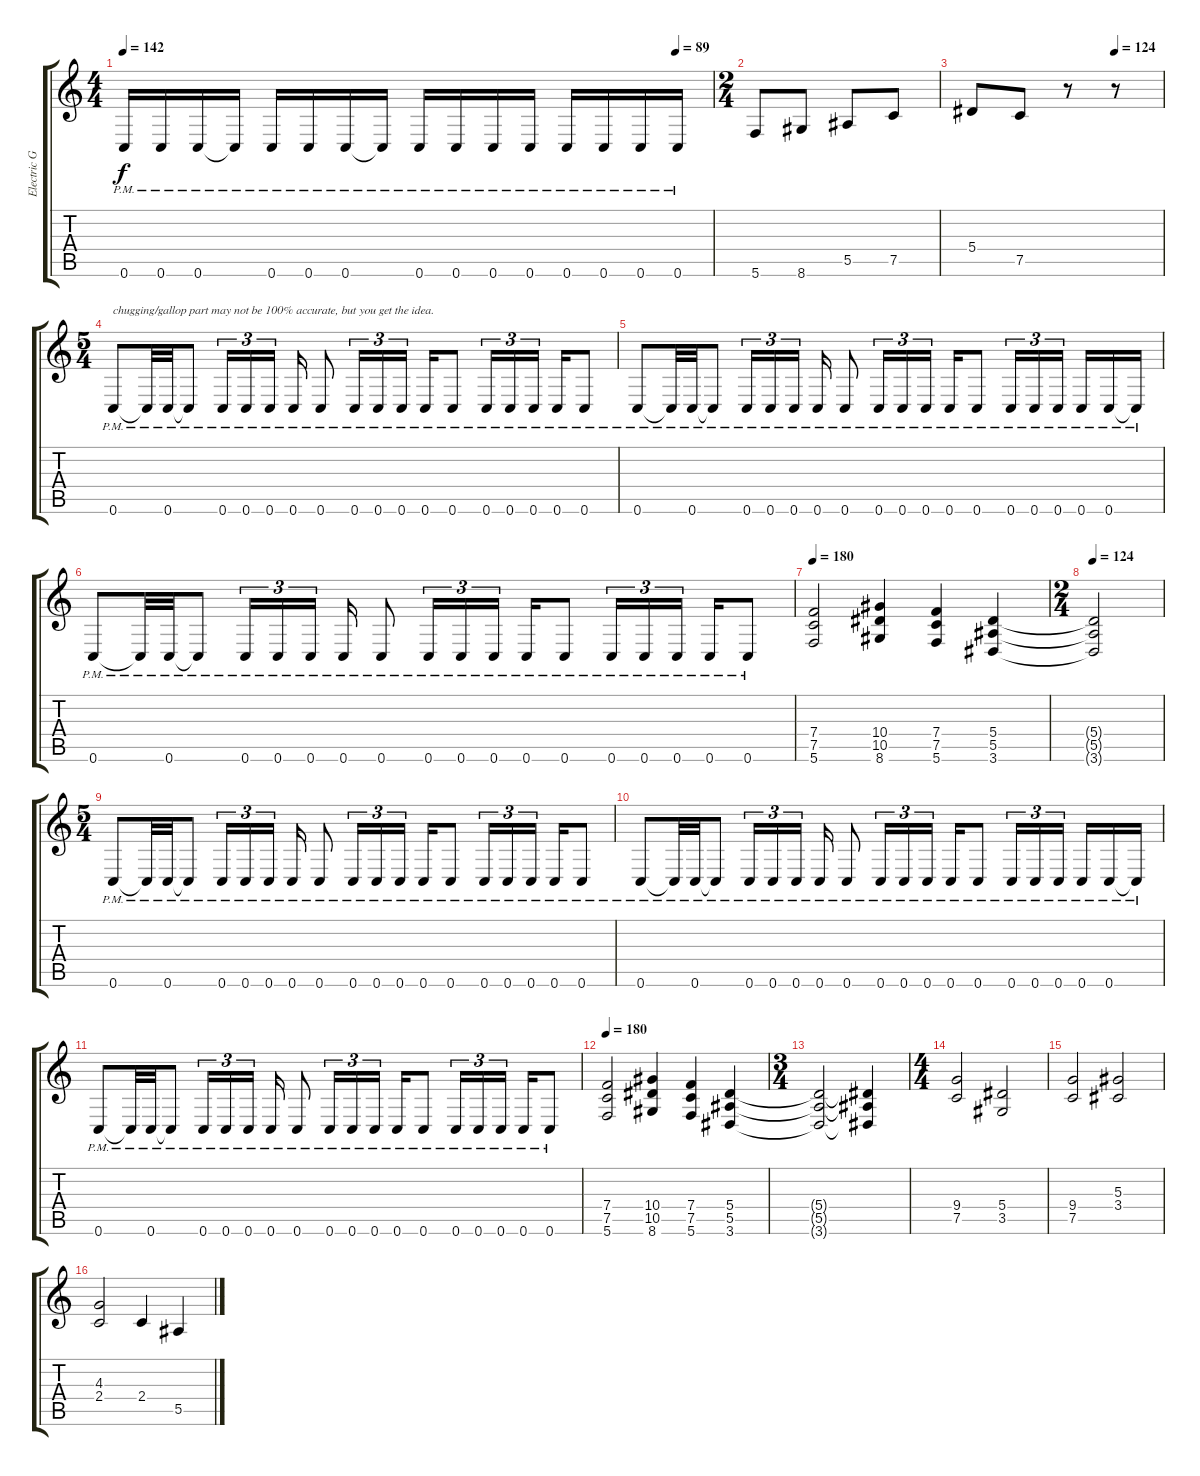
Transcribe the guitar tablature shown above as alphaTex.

\track ("Electric Guitar 1" "Electric G") {instrument distortionguitar}
\staff {score tabs}
\tuning (C4 G3 Eb3 Bb2 F2 C2) {hide}
\ts (4 4)
\tempo 142
\tempo (89 0.9375)
\clef g2
\ks c
0.6{pm}.16{dy f} 0.6{pm}.16 0.6{pm}.16 0.6{pm t}.16 0.6{pm}.16 0.6{pm}.16 0.6{pm}.16 0.6{pm t}.16 0.6{pm}.16 0.6{pm}.16 0.6{pm}.16 0.6{pm}.16 0.6{pm}.16 0.6{pm}.16 0.6{pm}.16 0.6{pm}.16 |
\ts (2 4)
5.6.8 8.6.8 5.5.8 7.5.8 |
\tempo (124 0.75)
5.4.8 7.5.8 r.8 r.8 |
\ts (5 4)
0.6{pm}.8{txt "chugging/gallop part may not be 100% accurate, but you get the idea."} 0.6{pm t}.32 0.6{pm}.32 0.6{pm t}.8 0.6{pm}.16{tu (3 2)} 0.6{pm}.16{tu (3 2)} 0.6{pm}.16{tu (3 2)} 0.6{pm}.16 0.6{pm}.8 0.6{pm}.16{tu (3 2)} 0.6{pm}.16{tu (3 2)} 0.6{pm}.16{tu (3 2)} 0.6{pm}.16 0.6{pm}.8 0.6{pm}.16{tu (3 2)} 0.6{pm}.16{tu (3 2)} 0.6{pm}.16{tu (3 2)} 0.6{pm}.16 0.6{pm}.8 |
0.6{pm}.8 0.6{pm t}.32 0.6{pm}.32 0.6{pm t}.8 0.6{pm}.16{tu (3 2)} 0.6{pm}.16{tu (3 2)} 0.6{pm}.16{tu (3 2)} 0.6{pm}.16 0.6{pm}.8 0.6{pm}.16{tu (3 2)} 0.6{pm}.16{tu (3 2)} 0.6{pm}.16{tu (3 2)} 0.6{pm}.16 0.6{pm}.8 0.6{pm}.16{tu (3 2)} 0.6{pm}.16{tu (3 2)} 0.6{pm}.16{tu (3 2)} 0.6{pm}.16 0.6{pm}.16 0.6{pm t}.16 |
0.6{pm}.8 0.6{pm t}.32 0.6{pm}.32 0.6{pm t}.8 0.6{pm}.16{tu (3 2)} 0.6{pm}.16{tu (3 2)} 0.6{pm}.16{tu (3 2)} 0.6{pm}.16 0.6{pm}.8 0.6{pm}.16{tu (3 2)} 0.6{pm}.16{tu (3 2)} 0.6{pm}.16{tu (3 2)} 0.6{pm}.16 0.6{pm}.8 0.6{pm}.16{tu (3 2)} 0.6{pm}.16{tu (3 2)} 0.6{pm}.16{tu (3 2)} 0.6{pm}.16 0.6{pm}.8 |
\tempo 180
(7.4 7.5 5.6).2 (10.4 10.5 8.6).4 (7.4 7.5 5.6).4 (5.4 5.5 3.6).4 |
\ts (2 4)
\tempo 124
(5.4{t} 5.5{t} 3.6{t}).2 |
\ts (5 4)
0.6{pm}.8 0.6{pm t}.32 0.6{pm}.32 0.6{pm t}.8 0.6{pm}.16{tu (3 2)} 0.6{pm}.16{tu (3 2)} 0.6{pm}.16{tu (3 2)} 0.6{pm}.16 0.6{pm}.8 0.6{pm}.16{tu (3 2)} 0.6{pm}.16{tu (3 2)} 0.6{pm}.16{tu (3 2)} 0.6{pm}.16 0.6{pm}.8 0.6{pm}.16{tu (3 2)} 0.6{pm}.16{tu (3 2)} 0.6{pm}.16{tu (3 2)} 0.6{pm}.16 0.6{pm}.8 |
0.6{pm}.8 0.6{pm t}.32 0.6{pm}.32 0.6{pm t}.8 0.6{pm}.16{tu (3 2)} 0.6{pm}.16{tu (3 2)} 0.6{pm}.16{tu (3 2)} 0.6{pm}.16 0.6{pm}.8 0.6{pm}.16{tu (3 2)} 0.6{pm}.16{tu (3 2)} 0.6{pm}.16{tu (3 2)} 0.6{pm}.16 0.6{pm}.8 0.6{pm}.16{tu (3 2)} 0.6{pm}.16{tu (3 2)} 0.6{pm}.16{tu (3 2)} 0.6{pm}.16 0.6{pm}.16 0.6{pm t}.16 |
0.6{pm}.8 0.6{pm t}.32 0.6{pm}.32 0.6{pm t}.8 0.6{pm}.16{tu (3 2)} 0.6{pm}.16{tu (3 2)} 0.6{pm}.16{tu (3 2)} 0.6{pm}.16 0.6{pm}.8 0.6{pm}.16{tu (3 2)} 0.6{pm}.16{tu (3 2)} 0.6{pm}.16{tu (3 2)} 0.6{pm}.16 0.6{pm}.8 0.6{pm}.16{tu (3 2)} 0.6{pm}.16{tu (3 2)} 0.6{pm}.16{tu (3 2)} 0.6{pm}.16 0.6{pm}.8 |
\tempo 180
(7.4 7.5 5.6).2 (10.4 10.5 8.6).4 (7.4 7.5 5.6).4 (5.4 5.5 3.6).4 |
\ts (3 4)
(5.4{t} 5.5{t} 3.6{t}).2 (5.4{t} 5.5{t} 3.6{t}).4 |
\ts (4 4)
(9.4 7.5).2 (5.4 3.5).2 |
(9.4 7.5).2 (5.3 3.4).2 |
(4.3 2.4).2 2.4.4 5.5.4
